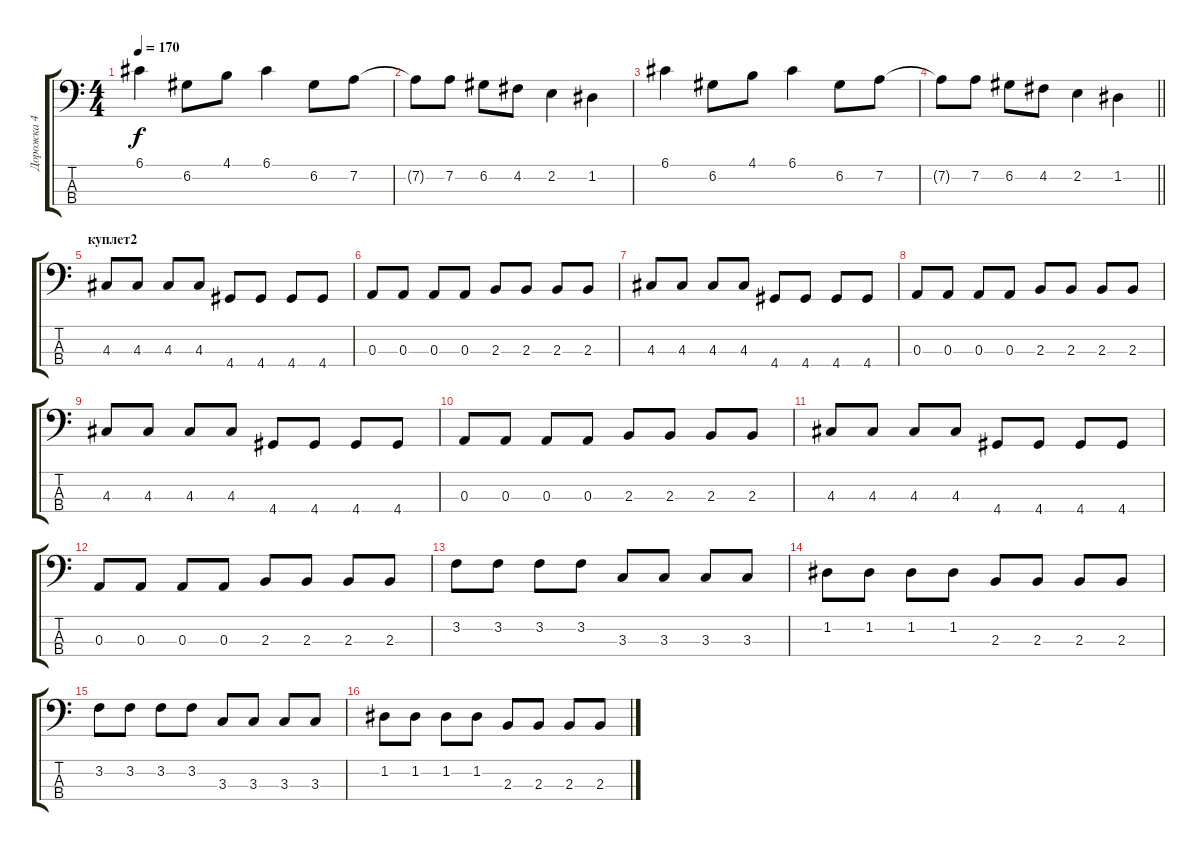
\track ("Дорожка 4" "Дорожка 4") {instrument electricbassfinger}
\staff {score tabs}
\tuning (G2 D2 A1 E1) {hide}
\ts (4 4)
\tempo 170
\clef f4
\ks c
6.1.4{dy f} 6.2.8 4.1.8 6.1.4 6.2.8 7.2.8 |
7.2{t}.8 7.2.8 6.2.8 4.2.8 2.2.4 1.2.4 |
6.1.4 6.2.8 4.1.8 6.1.4 6.2.8 7.2.8 |
\barLineRight lightlight
7.2{t}.8 7.2.8 6.2.8 4.2.8 2.2.4 1.2.4 |
\section ("" "куплет2")
4.3.8 4.3.8 4.3.8 4.3.8 4.4.8 4.4.8 4.4.8 4.4.8 |
0.3.8 0.3.8 0.3.8 0.3.8 2.3.8 2.3.8 2.3.8 2.3.8 |
4.3.8 4.3.8 4.3.8 4.3.8 4.4.8 4.4.8 4.4.8 4.4.8 |
0.3.8 0.3.8 0.3.8 0.3.8 2.3.8 2.3.8 2.3.8 2.3.8 |
4.3.8 4.3.8 4.3.8 4.3.8 4.4.8 4.4.8 4.4.8 4.4.8 |
0.3.8 0.3.8 0.3.8 0.3.8 2.3.8 2.3.8 2.3.8 2.3.8 |
4.3.8 4.3.8 4.3.8 4.3.8 4.4.8 4.4.8 4.4.8 4.4.8 |
0.3.8 0.3.8 0.3.8 0.3.8 2.3.8 2.3.8 2.3.8 2.3.8 |
3.2.8 3.2.8 3.2.8 3.2.8 3.3.8 3.3.8 3.3.8 3.3.8 |
1.2.8 1.2.8 1.2.8 1.2.8 2.3.8 2.3.8 2.3.8 2.3.8 |
3.2.8 3.2.8 3.2.8 3.2.8 3.3.8 3.3.8 3.3.8 3.3.8 |
1.2.8 1.2.8 1.2.8 1.2.8 2.3.8 2.3.8 2.3.8 2.3.8
